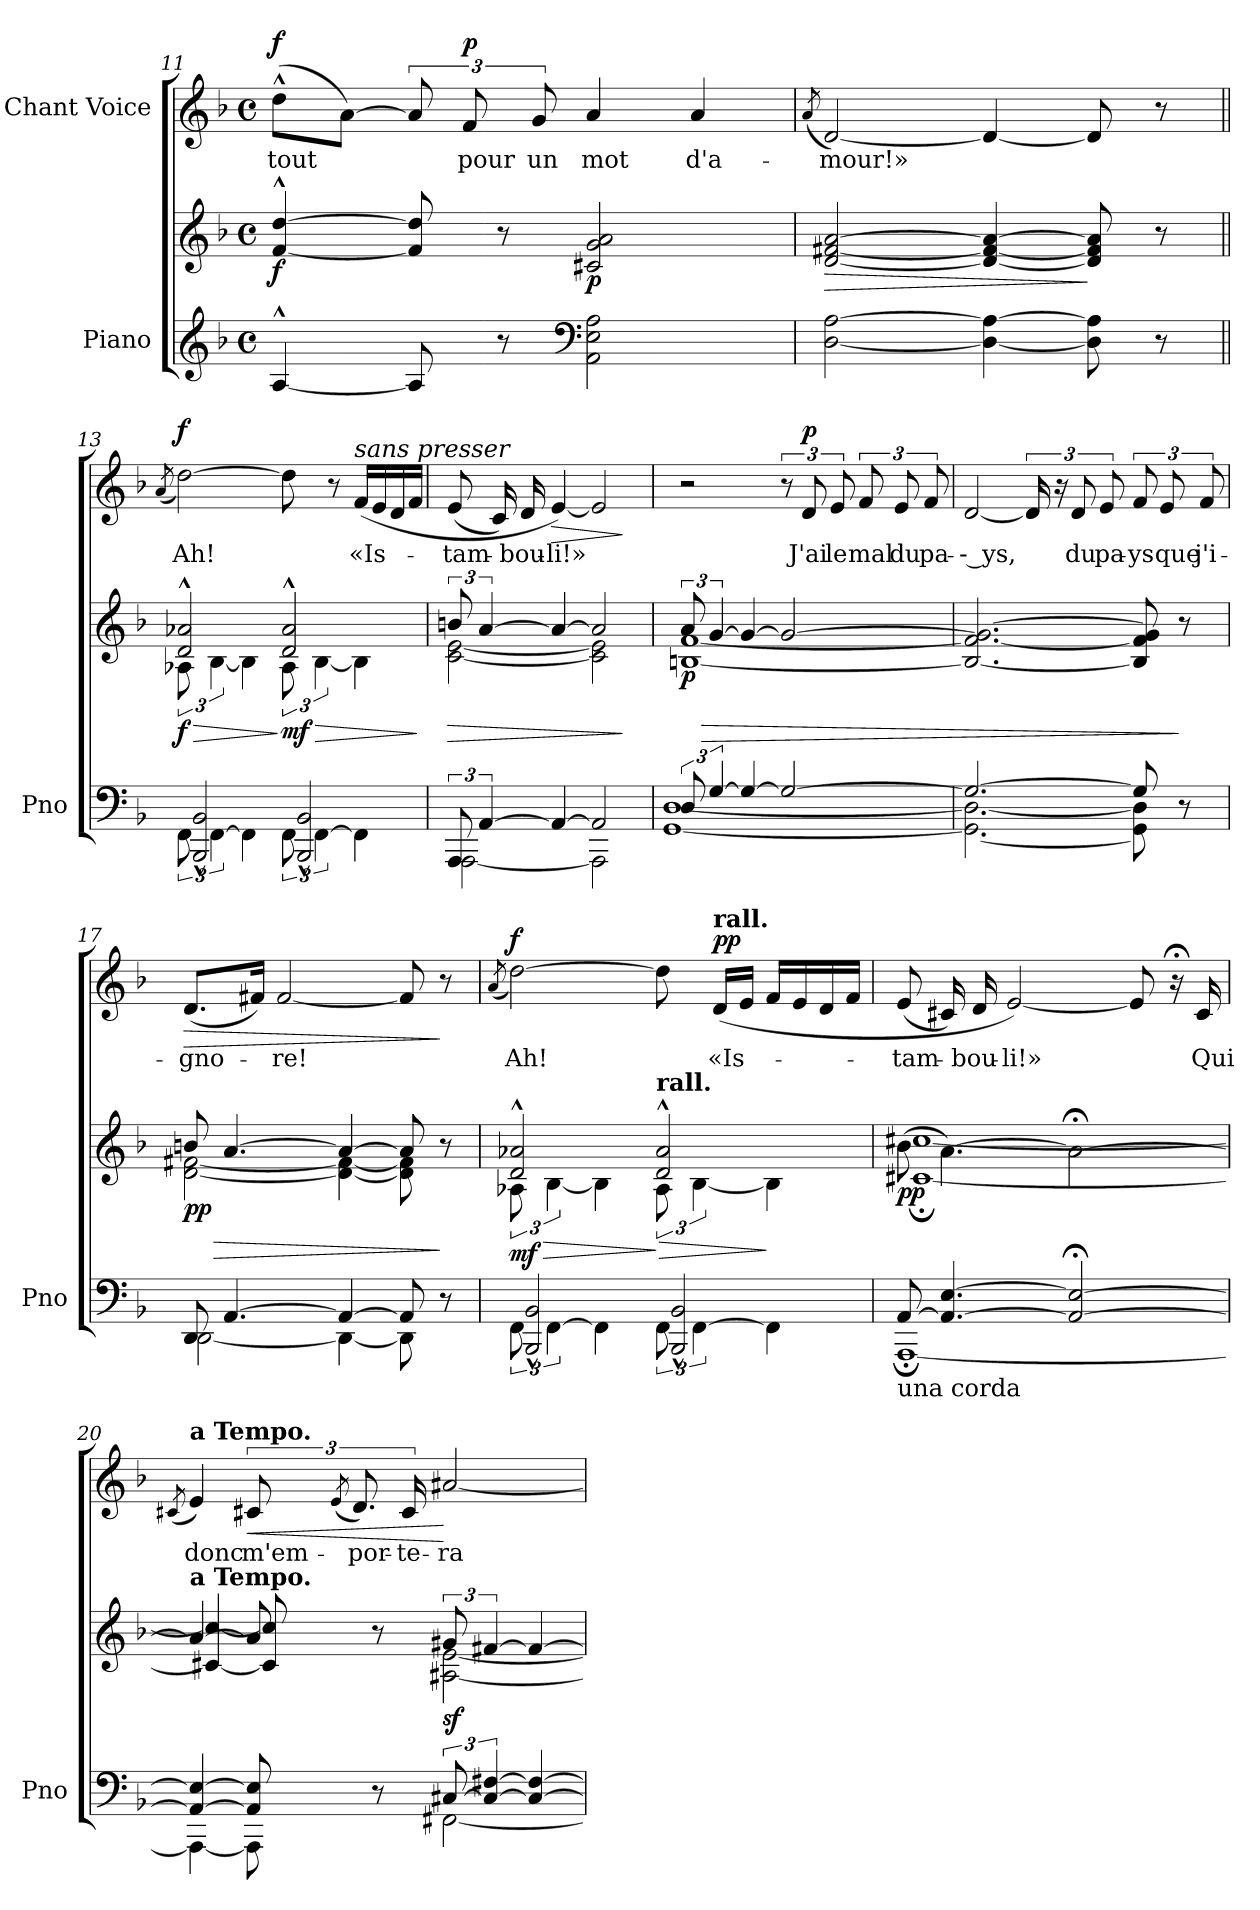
**kern	**kern	**dynam	**kern	**text	**dynam
*part2	*part2	*part2	*part1	*part1	*part1
*staff3	*staff2	*staff2/3	*staff1	*staff1	*staff1
*I"Piano	*	*	*I"Chant Voice	*	*
*I'Pno	*	*	*	*	*
*clefG2	*clefG2	*	*clefG2	*	*
*k[b-]	*k[b-]	*	*k[b-]	*	*
*M4/4	*M4/4	*	*M4/4	*	*
*met(c)	*met(c)	*	*met(c)	*	*
=11	=11	=11	=11	=11	=11
!	!	!LO:DY:b	!	!	!LO:DY:a
[4A^^/	[4f/^^ [4dd/^^	f	(8dd^^\L	tout	f
.	.	.	[8a\J)	.	.
8A/]	8f/] 8dd/]	.	12a/]	.	.
!	!	!	!	!	!LO:DY:a
.	.	.	12f/	pour	p
8r	8r	.	.	.	.
.	.	.	12g/	un	.
*clefF4	*	*	*	*	*
!	!	!LO:DY:b	!	!	!
2AA\ 2E\ 2A\	2c#X/ 2g/ 2a/	p	4a/	mot	.
.	.	.	4a/	d'a-	.
=12	=12	=12	=12	=12	=12
.	.	.	(8qa/	.	.
!	!	!LO:HP:b	!	!	!
[2D\ [2A\	[2d/ [2f#X/ [2a/	>	[2d/)	-mour!»	.
4D\_ 4A\_	4d/_ 4f#/_ 4a/_	.	4d/_	.	.
8D\] 8A\]	8d/] 8f#/] 8a/]	]	8d/]	.	.
8r	8r	.	8r	.	.
=13||	=13||	=13||	=13||	=13||	=13||
.	.	.	(8qa/	.	.
*^	*	*	*	*	*
!	!	!	!LO:HP:b	!	!	!
*	*	*^	*	*	*	*
!	!	!	!	!LO:DY:n=1:b	!	!	!LO:DY:a
12FF\	2BBB-/^^ 2BB-/^^	2d/^^ 2a-X/^^	12A-X\	> f	[2dd\)	Ah!	f
[6FF\	.	.	[6B-\	.	.	.	.
4FF\]	.	.	4B-\]	.	.	.	.
!	!	!	!	!LO:HP:n=1:b	!	!	!
!	!	!	!	!LO:DY:n=2:b	!	!	!
12FF\	2BBB-/^^ 2BB-/^^	2d/^^ 2a-/^^	12A-\	] > mf	8dd\]	.	.
[6FF\	.	.	[<6B-\	.	.	.	.
.	.	.	.	.	8r	.	.
!	!	!	!	!	!LO:TX:i:t=sans presser	!	!
4FF\]	.	.	4B-\]	.	(>16f/LL	«Is-	.
.	.	.	.	.	16e/	.	.
.	.	.	.	.	16d/	.	.
.	.	.	.	.	16f/JJ	.	.
*v	*v	*	*	*	*	*	*
*	*v	*v	*	*	*	*
.	.	]	.	.	.
=14	=14	=14	=14	=14	=14
*^	*	*	*	*	*
!	!	!	!LO:HP:b	!	!	!
*	*	*^	*	*	*	*
!	!	!	!	!LO:DY:n=1:b	!	!	!
!	!	!	!	!LO:DY:n=2:b	!	!	!
12AAA/	[2AAA\	12bn/	[2c\ [2e\	> p sf	(8e/	-tam-	.
[6AA/	.	[6a/	.	.	.	.	.
.	.	.	.	.	16c/)	.	.
.	.	.	.	.	16d/	-bou-	.
!	!	!	!	!	!	!	!LO:HP:b
4AA/_	.	4a/_	.	.	[4e/)	-li!»	>
2AA/]	2AAA\]	2a/]	2c\] 2e\]	.	2e/]	.	.
*v	*v	*	*	*	*	*	*
*	*v	*v	*	*	*	*
.	.	]	.	.	]
=15	=15	=15	=15	=15	=15
*^	*^	*	*	*	*
!	!	!	!	!LO:DY:b	!	!	!
12D/	[1GG [1D	12a/	[1Bn [1f	p	2r	.	.
!	!	!	!	!LO:HP:b	!	!	!
[6G/	.	[6g/	.	>	.	.	.
4G/_	.	4g/_	.	.	.	.	.
2G/_	.	2g/_	.	.	12r	.	.
!	!	!	!	!	!	!	!LO:DY:a
.	.	.	.	.	12d/	J'ai	p
.	.	.	.	.	12e/	le	.
.	.	.	.	.	12f/	mal	.
.	.	.	.	.	12e/	du	.
.	.	.	.	.	12f/	pa-	.
*	*	*v	*v	*	*	*	*
=16	=16	=16	=16	=16	=16	=16
2.G/_	2.GG\_ 2.D\_	2.Bn/_ 2.f/_ 2.g/_	.	[2d/	-- ys,	.
.	.	.	.	24d/]	.	.
.	.	.	.	24r	.	.
.	.	.	.	12d/	du	.
.	.	.	.	12e/	pa-	.
8G/]	8GG\] 8D\]	8B/] 8f/] 8g/]	.	12f/	-ys	.
.	.	.	.	12e/	que	.
8r	8ryy	8r	]	.	.	.
.	.	.	.	12f/	j'i-	.
=17	=17	=17	=17	=17	=17	=17
!	!	!	!LO:HP:b	!	!	!LO:HP:b
*	*	*^	*	*	*	*
!	!	!	!	!LO:DY:n=1:b	!	!	!
8DD/	[2DD\	8bn/	[2d\ [2f#X\	> pp	(8.d/L	-gno-	>
[4.AA/	.	[4.a/	.	.	.	.	.
.	.	.	.	.	16f#X/Jk)	.	.
.	.	.	.	.	[2f#/	-re!	.
4AA/_	4DD\_	4a/_	4d\_ 4f#\_	.	.	.	.
8AA/]	8DD\]	8a/]	8d\] 8f#\]	.	8f#/]	.	.
8r	8ryy	8r	8ryy	]	8r	.	]
=18	=18	=18	=18	=18	=18	=18	=18
.	.	.	.	.	(8qa/	.	.
!	!	!	!	!LO:HP:b	!	!	!
!	!	!	!	!LO:DY:n=1:b	!	!	!LO:DY:a
12FF\	2BBB-/^^ 2BB-/^^	2d/^^ 2a-X/^^	12A-X\	> mf	[2dd\)	Ah!	f
[6FF\	.	.	[6B-\	.	.	.	.
4FF\]	.	.	4B-\]	.	.	.	.
!	!	!LO:TX:a:B:t=rall.	!	!	!	!	!
!	!	!	!	!LO:HP:n=1:b	!	!	!
12FF\	2BBB-/^^ 2BB-/^^	2d/^^ 2a-/^^	12A-\	] >	8dd\]	.	.
[6FF\	.	.	[6B-\	.	.	.	.
!	!	!	!	!	!LO:TX:a:B:t=rall.	!	!
!	!	!	!	!	!	!	!LO:DY:a
.	.	.	.	.	(>16d/LL	«Is-	pp
.	.	.	.	.	16e/JJ	.	.
4FF\]	.	.	4B-\]	]	16f/LL	.	.
.	.	.	.	.	16e/	.	.
.	.	.	.	.	16d/	.	.
.	.	.	.	.	16f/JJ	.	.
=19	=19	=19	=19	=19	=19	=19	=19
!LO:TX:b:t=una corda	!	!	!	!	!	!	!
!	!	!	!	!LO:DY:b	!	!	!
[<8AA/	[<1AAA;	(>8b-\	[1c#X;< [>1cc#X;<	pp	(8e/	-tam-	.
4.AA/_ [4.E/	.	[4.a\)	.	.	16c#X/)	.	.
.	.	.	.	.	16d/	-bou-	.
.	.	.	.	.	[2e/)	-li!»	.
2AA/_;< 2E/_;<	.	2a;<\_	.	.	.	.	.
.	.	.	.	.	8e/]	.	.
.	.	.	.	.	16r;<	.	.
.	.	.	.	.	16c#/	Qui	.
=20	=20	=20	=20	=20	=20	=20	=20
.	.	.	.	.	(8qc#X/	.	.
!	!	!	!	!	!LO:TX:a:B:t=a Tempo.	!	!
!	!	!LO:TX:a:B:t=a Tempo.	!	!	!	!	!
4AA/_ 4E/_	4AAA\_	4a/_	4c#X/_ 4cc#/_	.	4e/)	donc	.
!	!	!	!	!	!	!	!LO:HP:b
8AA/] 8E/]	8AAA\]	8a/]	8c#/] 8cc#/]	.	12c#/	m'em-	<
.	.	.	.	.	(8qe/	.	.
.	.	.	.	.	12.d/)	-por-	.
8r	8ryy	8r	8ryy	.	.	.	.
.	.	.	.	.	24c#/	-te-	.
!	!	!	!	!LO:DY:b	!	!	!
[<12C#X/	[2FF#X\	12g#X/	[2A#X\ [2e\	sf	[2a#X/	-ra	[
6C#/_ [6F#X/	.	[6f#X/	.	.	.	.	.
4C#/_ 4F#/_	.	4f#/_	.	.	.	.	.
*v	*v	*	*	*	*	*	*
*	*v	*v	*	*	*	*
=	=	=	=	=	=
*-	*-	*-	*-	*-	*-
